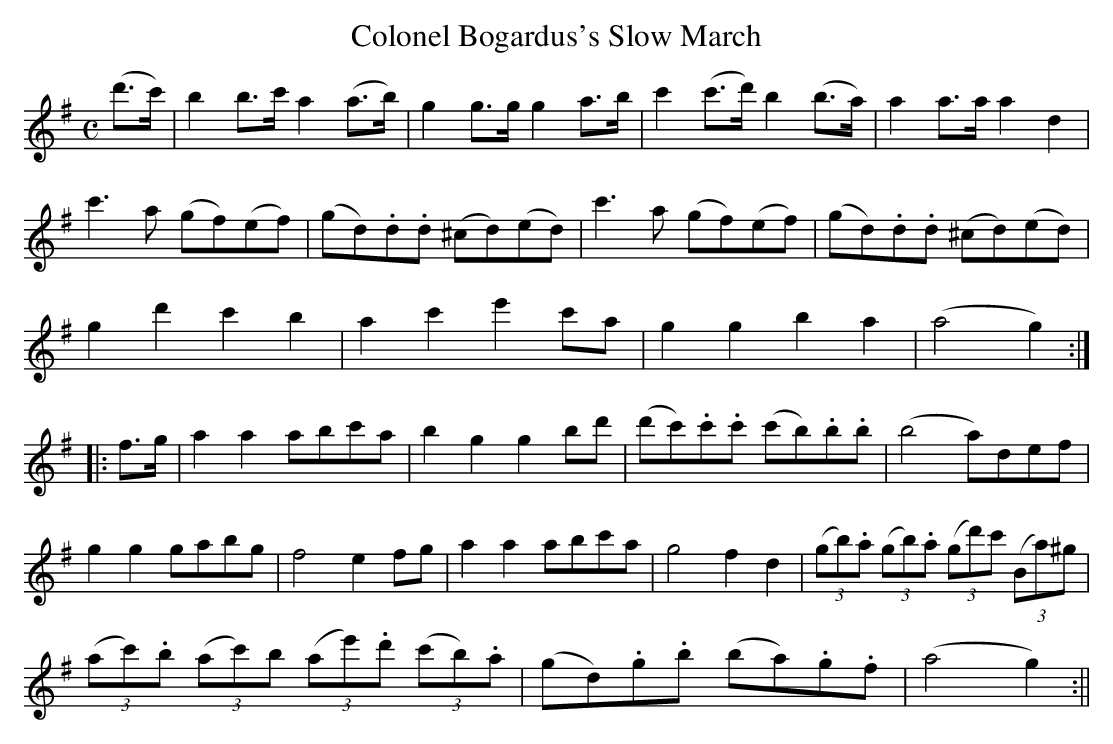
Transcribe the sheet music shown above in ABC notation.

X:1
T:Colonel Bogardus's Slow March
M:C
L:1/8
K:G
(d'>c')|b2 b>c' a2 (a>b)|g2 g>g g2 a>b|c'2 (c'>d') b2 (b>a)|a2 a>a a2d2|
c'3 a (gf)(ef)|(gd).d.d (^cd)(ed)|c'3a (gf)(ef)|(gd).d.d (^cd)(ed)|
g2d'2c'2b2|a2c'2 e'2 c'a|g2g2 b2a2|(a4 g2):|
|:f>g|a2a2 abc'a|b2g2 g2 bd'|(d'c').c'.c' (c'b).b.b|(b4 a)def|
g2g2 gabg|f4- e2 fg|a2 a2 abc'a|g4 f2d2|(3(gb).a (3(gb).a (3(gd')c' (3(Ba)^g|
(3(ac').b (3(ac')b (3(ae').d' (3(c'b).a|(gd).g.b (ba).g.f|(a4 g2):||
